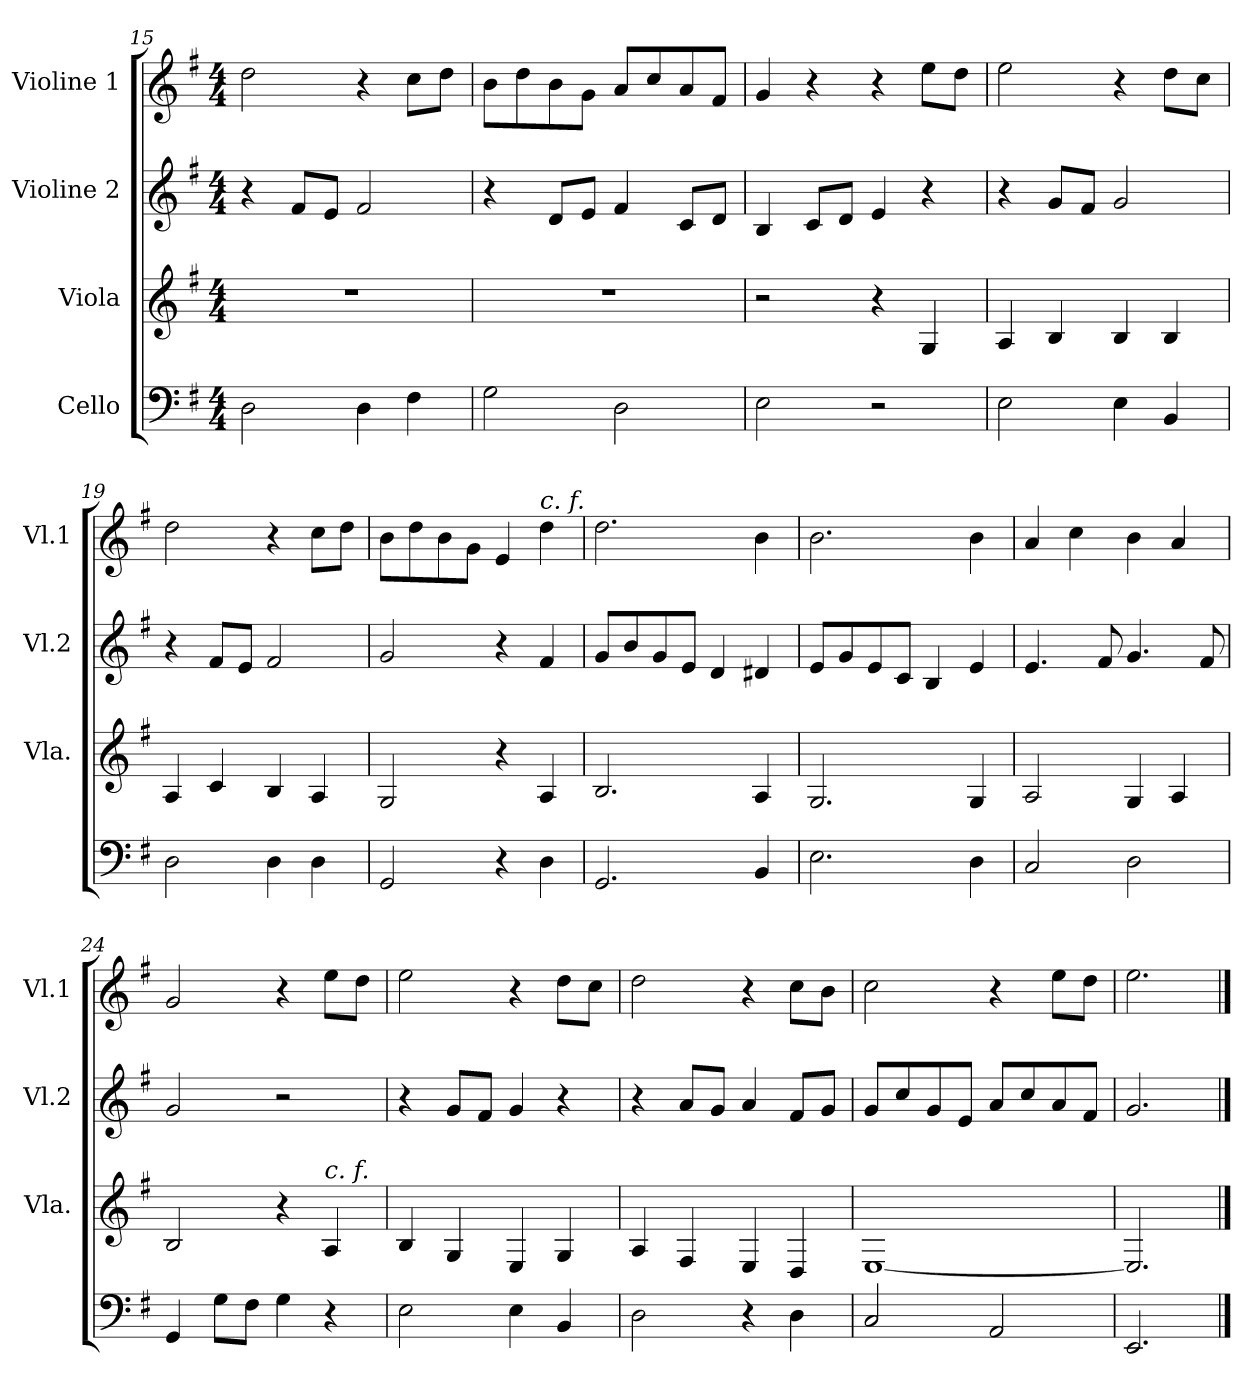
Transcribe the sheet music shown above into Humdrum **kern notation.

**kern	**kern	**kern	**kern
*part4	*part3	*part2	*part1
*staff4	*staff3	*staff2	*staff1
*I"Cello	*I"Viola	*I"Violine 2	*I"Violine 1
*	*I'Vla.	*I'Vl.2	*I'Vl.1
*clefF4	*clefG2	*clefG2	*clefG2
*k[f#]	*k[f#]	*k[f#]	*k[f#]
*G:	*G:	*G:	*G:
*M4/4	*M4/4	*M4/4	*M4/4
=15	=15	=15	=15
2D	1r	4r	2dd
.	.	8f#L	.
.	.	8eJ	.
4D	.	2f#	4r
4F#	.	.	8ccL
.	.	.	8ddJ
!!LO:LB:g=z
=16	=16	=16	=16
2G	1r	4r	8bL
.	.	.	8dd
.	.	8dL	8b
.	.	8eJ	8gJ
2D	.	4f#	8aL
.	.	.	8cc
.	.	8cL	8a
.	.	8dJ	8f#J
=17	=17	=17	=17
2E	2r	4B	4g
.	.	8cL	4r
.	.	8dJ	.
2r	4r	4e	4r
.	4G	4r	8eeL
.	.	.	8ddJ
=18	=18	=18	=18
2E	4A	4r	2ee
.	4B	8gL	.
.	.	8f#J	.
4E	4B	2g	4r
4BB	4B	.	8ddL
.	.	.	8ccJ
!!LO:LB:g=z
=19	=19	=19	=19
2D	4A	4r	2dd
.	4c	8f#L	.
.	.	8eJ	.
4D	4B	2f#	4r
4D	4A	.	8ccL
.	.	.	8ddJ
=20	=20	=20	=20
2GG	2G	2g	8bL
.	.	.	8dd
.	.	.	8b
.	.	.	8gJ
4r	4r	4r	4e
!	!	!	!LO:TX:a:i:t=c. f.
4D	4A	4f#	4dd
=21	=21	=21	=21
2.GG	2.B	8gL	2.dd
.	.	8b	.
.	.	8g	.
.	.	8eJ	.
.	.	4d	.
4BB	4A	4d#X	4b
!!LO:LB:g=z
=22	=22	=22	=22
2.E	2.G	8eL	2.b
.	.	8g	.
.	.	8e	.
.	.	8cJ	.
.	.	4B	.
4D	4G	4e	4b
=23	=23	=23	=23
2C	2A	4.e	4a
.	.	.	4cc
.	.	8f#	.
2D	4G	4.g	4b
.	4A	.	4a
.	.	8f#	.
=24	=24	=24	=24
4GG	2B	2g	2g
8GL	.	.	.
8F#J	.	.	.
4G	4r	2r	4r
!	!LO:TX:a:i:t=c. f.	!	!
4r	4A	.	8eeL
.	.	.	8ddJ
!!LO:LB:g=z
=25	=25	=25	=25
2E	4B	4r	2ee
.	4G	8gL	.
.	.	8f#J	.
4E	4E	4g	4r
4BB	4G	4r	8ddL
.	.	.	8ccJ
=26	=26	=26	=26
2D	4A	4r	2dd
.	4F#	8aL	.
.	.	8gJ	.
4r	4E	4a	4r
4D	4D	8f#L	8ccL
.	.	8gJ	8bJ
=27	=27	=27	=27
2C	[1E	8gL	2cc
.	.	8cc	.
.	.	8g	.
.	.	8eJ	.
2AA	.	8aL	4r
.	.	8cc	.
.	.	8a	8eeL
.	.	8f#J	8ddJ
=28	=28	=28	=28
2.EE	2.E]	2.g	2.ee
==	==	==	==
*-	*-	*-	*-
